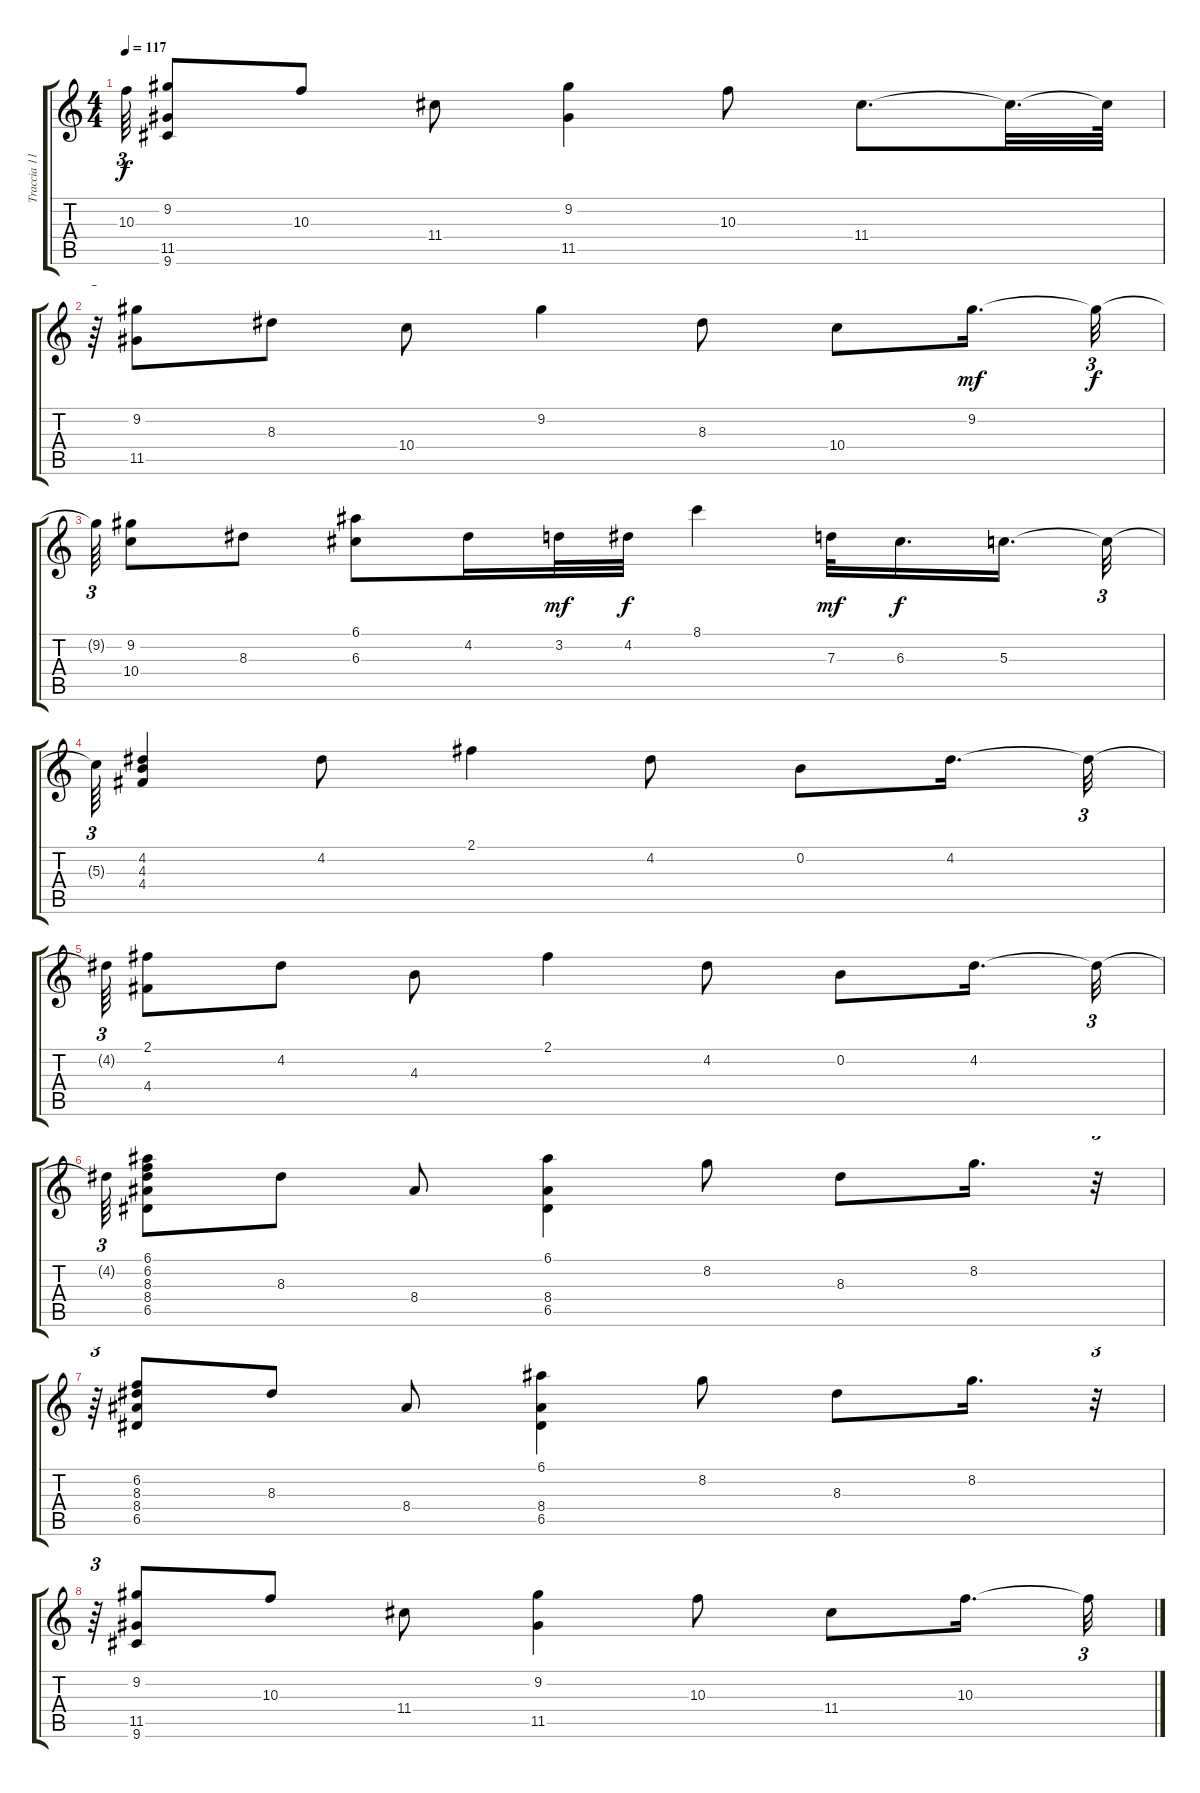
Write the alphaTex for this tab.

\track ("Traccia 11" "Traccia 11") {instrument electricguitarclean}
\staff {score tabs}
\tuning (E4 B3 G3 D3 A2 E2) {hide}
\ts (4 4)
\tempo 117
\clef g2
\ks c
10.3{t}.64{tu (3 2) dy f} (9.2 11.5 9.6).8 10.3.8 11.4.8 (9.2 11.5).4 10.3.8 11.4.8{d} 11.4{t}.32{d} 11.4{t}.64 |
r.64{tu (3 2)} (9.2 11.5).8 8.3.8 10.4.8 9.2.4 8.3.8 10.4.8 9.2.16{d dy mf} 9.2{t}.32{tu (3 2) dy f} |
9.2{t}.64{tu (3 2)} (9.2 10.4).8 8.3.8 (6.1 6.3).8 4.2.16 3.2.32{dy mf} 4.2.32{dy f} 8.1.4 7.3.32{dy mf} 6.3.16{d dy f} 5.3.16{d beam splitsecondary} 5.3{t}.32{tu (3 2)} |
5.3{t}.64{tu (3 2)} (4.2 4.3 4.4).4 4.2.8 2.1.4 4.2.8 0.2.8 4.2.16{d} 4.2{t}.32{tu (3 2)} |
4.2{t}.64{tu (3 2)} (2.1 4.4).8 4.2.8 4.3.8 2.1.4 4.2.8 0.2.8 4.2.16{d} 4.2{t}.32{tu (3 2)} |
4.2{t}.64{tu (3 2)} (6.1 6.2 8.3 8.4 6.5).8 8.3.8 8.4.8 (6.1 8.4 6.5).4 8.2.8 8.3.8 8.2.16{d} r.32{tu (3 2)} |
r.64{tu (3 2)} (6.2 8.3 8.4 6.5).8 8.3.8 8.4.8 (6.1 8.4 6.5).4 8.2.8 8.3.8 8.2.16{d} r.32{tu (3 2)} |
r.64{tu (3 2)} (9.2 11.5 9.6).8 10.3.8 11.4.8 (9.2 11.5).4 10.3.8 11.4.8 10.3.16{d} 10.3{t}.32{tu (3 2)}
